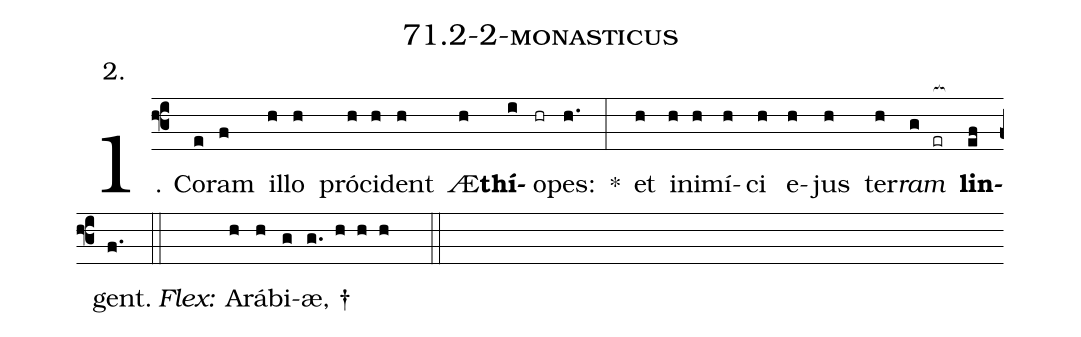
name: 71.2-2-monasticus;
annotation: 2.;
%%
(f3)1. Co(e)ram(f) il(h)lo(h) pró(h)ci(h)dent(h) Æ(h)<b>thí</b>(i)o(hr)pes:(h.) *(:) et(h) in(h)i(h)mí(h)ci(h) e(h)jus(h) ter(h)<i>ram</i>(g er[ocb:1{]) <b>lin</b>(ef[ocb:0}])gent.(f.) (::)
<i>Flex:</i>()  A(h)rá(h)bi(g)æ, †(g. h h h  ::)

%E(h) u(h) o(h) u(g) a(ef) e.(f.) (::)
